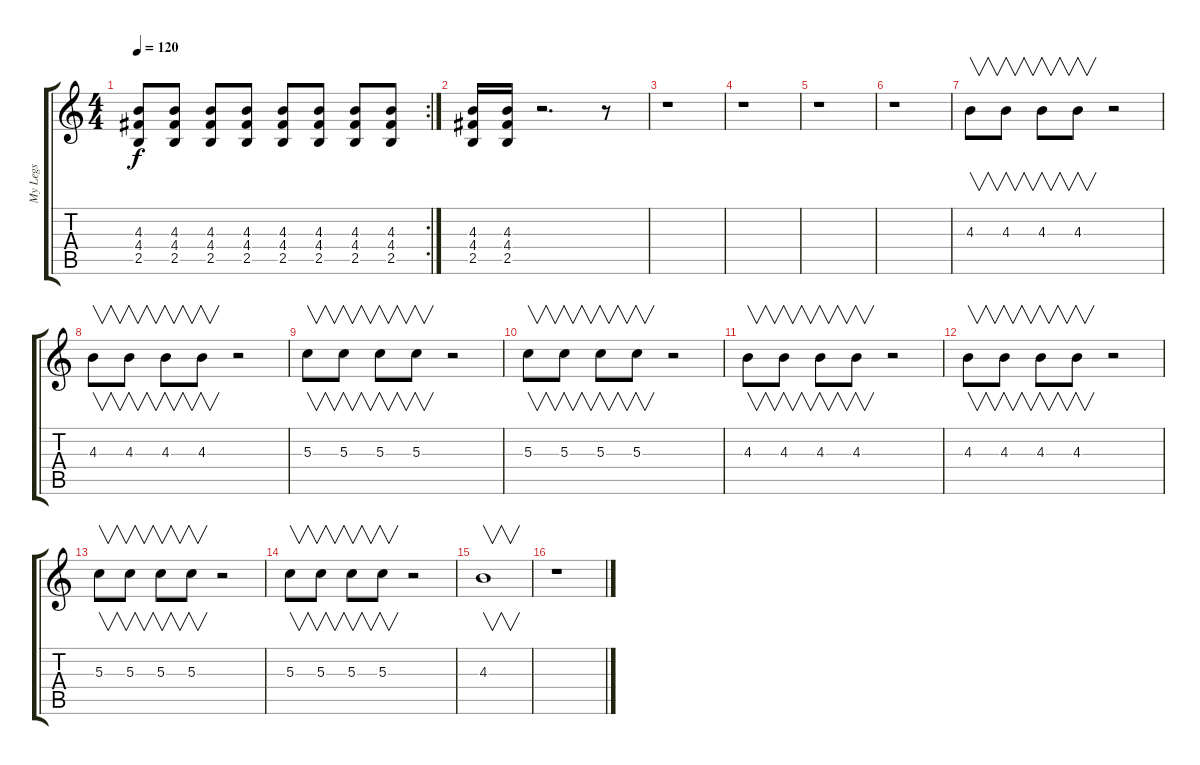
\track ("My Legs" "My Legs") {instrument electricguitarjazz}
\staff {score tabs}
\tuning (E4 B3 G3 D3 A2 E2) {hide}
\rc 2
\ts (4 4)
\tempo 120
\clef g2
\ks c
(4.3 4.4 2.5).8{dy f} (4.3 4.4 2.5).8 (4.3 4.4 2.5).8 (4.3 4.4 2.5).8 (4.3 4.4 2.5).8 (4.3 4.4 2.5).8 (4.3 4.4 2.5).8 (4.3 4.4 2.5).8 |
(4.3 4.4 2.5).16{instrument electricguitarjazz} (4.3 4.4 2.5).16 r.2{d} r.8 |
r.1 |
r.1 |
r.1 |
r.1 |
4.3.8{v} 4.3.8{v} 4.3.8{v} 4.3.8{v} r.2 |
4.3.8{v} 4.3.8{v} 4.3.8{v} 4.3.8{v} r.2 |
5.3.8{v} 5.3.8{v} 5.3.8{v} 5.3.8{v} r.2 |
5.3.8{v} 5.3.8{v} 5.3.8{v} 5.3.8{v} r.2 |
4.3.8{v} 4.3.8{v} 4.3.8{v} 4.3.8{v} r.2 |
4.3.8{v} 4.3.8{v} 4.3.8{v} 4.3.8{v} r.2 |
5.3.8{v} 5.3.8{v} 5.3.8{v} 5.3.8{v} r.2 |
5.3.8{v} 5.3.8{v} 5.3.8{v} 5.3.8{v} r.2 |
4.3.1{v} |
r.1
